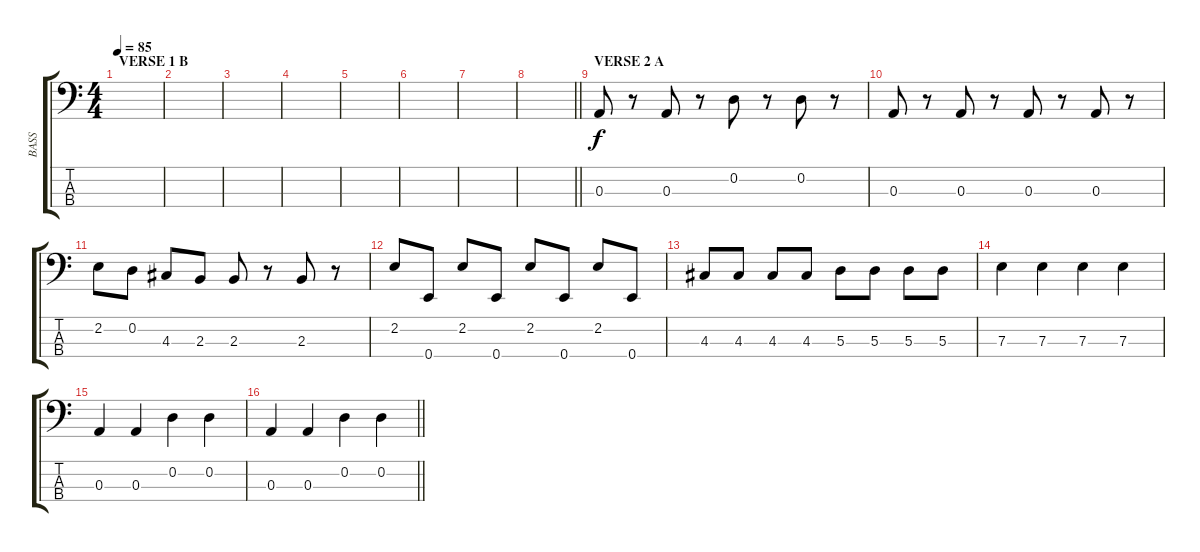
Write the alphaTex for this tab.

\track ("BASS" "BASS") {instrument electricbassfinger}
\staff {score tabs}
\tuning (G2 D2 A1 E1) {hide}
\ts (4 4)
\section ("" "VERSE 1 B")
\tempo 85
\clef f4
\ks c
|
|
|
|
|
|
|
\barLineRight lightlight
|
\section ("" "VERSE 2 A")
0.3.8 r.8 0.3.8 r.8 0.2.8 r.8 0.2.8 r.8 |
0.3.8 r.8 0.3.8 r.8 0.3.8 r.8 0.3.8 r.8 |
2.2.8 0.2.8 4.3.8 2.3.8 2.3.8 r.8 2.3.8 r.8 |
2.2.8 0.4.8 2.2.8 0.4.8 2.2.8 0.4.8 2.2.8 0.4.8 |
4.3.8 4.3.8 4.3.8 4.3.8 5.3.8 5.3.8 5.3.8 5.3.8 |
7.3.4 7.3.4 7.3.4 7.3.4 |
0.3.4 0.3.4 0.2.4 0.2.4 |
\barLineRight lightlight
0.3.4 0.3.4 0.2.4 0.2.4
